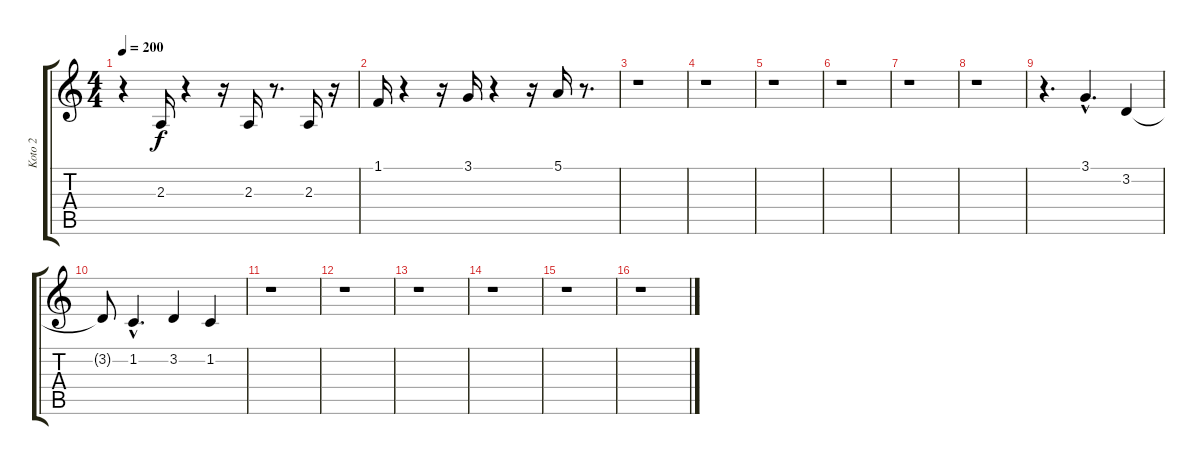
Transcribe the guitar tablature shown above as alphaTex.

\track ("Koto 2" "Koto 2") {instrument koto}
\staff {score tabs}
\tuning (E4 B3 G3 D3 A2 E2) {hide}
\ts (4 4)
\tempo 200
\clef g2
\ks c
r.4{dy f} 2.3.16 r.4 r.16 2.3.16 r.8{d} 2.3.16 r.16 |
1.1.16 r.4 r.16 3.1.16 r.4 r.16 5.1.16 r.8{d} |
r.1 |
r.1 |
r.1 |
r.1 |
r.1 |
r.1 |
r.4{d} 3.1{hac}.4{d} 3.2.4 |
3.2{t}.8 1.2{hac}.4{d} 3.2.4 1.2.4 |
r.1 |
r.1 |
r.1 |
r.1 |
r.1 |
r.1
